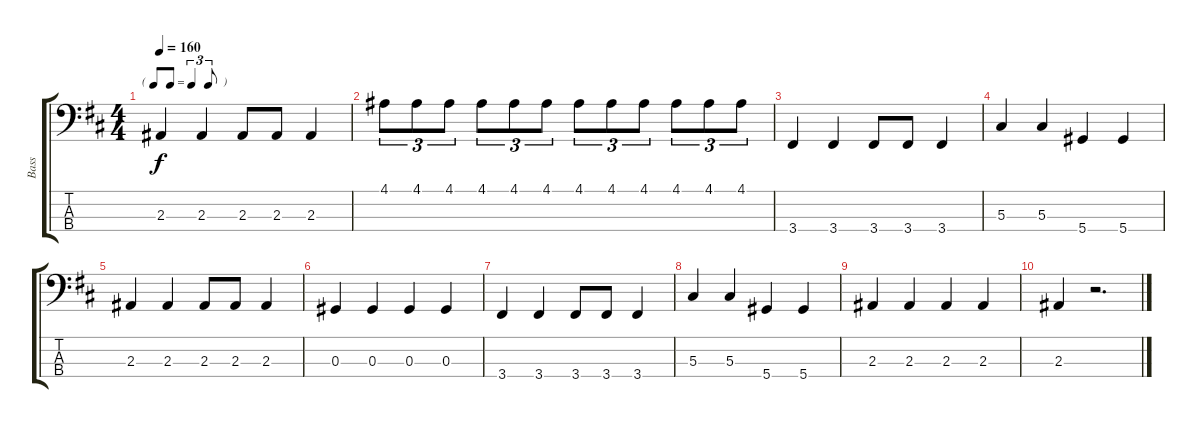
\track ("Bass" "Bass") {instrument electricbasspick}
\staff {score tabs}
\tuning (Gb2 Db2 Ab1 Eb1) {hide}
\ts (4 4)
\tf triplet8th
\tempo 160
\clef f4
\ks d
2.3.4{dy f} 2.3.4 2.3.8 2.3.8 2.3.4 |
4.1.8{tu (3 2)} 4.1.8{tu (3 2)} 4.1.8{tu (3 2)} 4.1.8{tu (3 2)} 4.1.8{tu (3 2)} 4.1.8{tu (3 2)} 4.1.8{tu (3 2)} 4.1.8{tu (3 2)} 4.1.8{tu (3 2)} 4.1.8{tu (3 2)} 4.1.8{tu (3 2)} 4.1.8{tu (3 2)} |
3.4.4 3.4.4 3.4.8 3.4.8 3.4.4 |
5.3.4 5.3.4 5.4.4 5.4.4 |
2.3.4 2.3.4 2.3.8 2.3.8 2.3.4 |
0.3.4 0.3.4 0.3.4 0.3.4 |
3.4.4 3.4.4 3.4.8 3.4.8 3.4.4 |
5.3.4 5.3.4 5.4.4 5.4.4 |
2.3.4 2.3.4 2.3.4 2.3.4 |
2.3.4 r.2{d}
